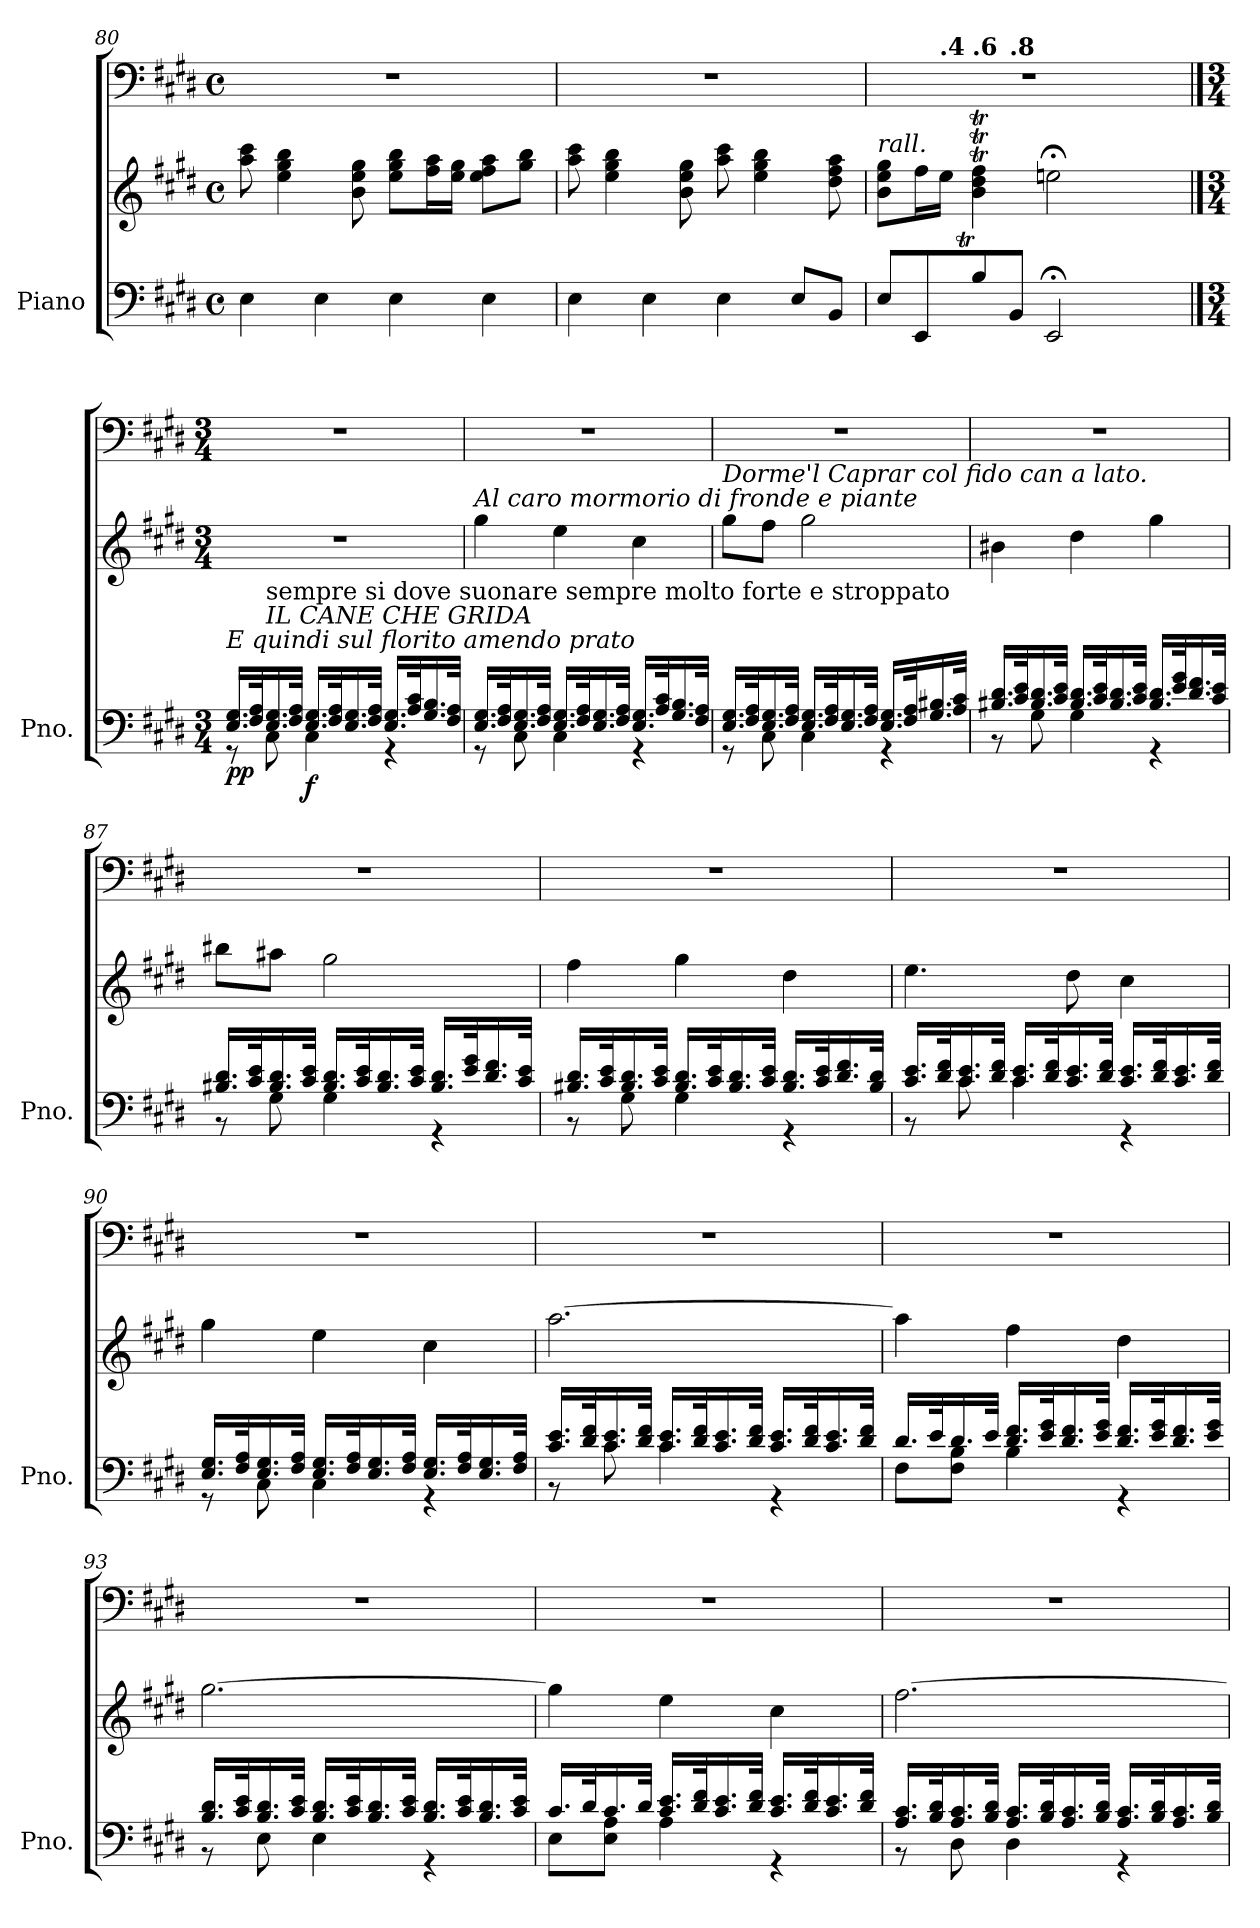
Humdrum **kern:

**kern	**kern	**kern	**dynam
*part1	*part1	*part1	*part1
*staff3	*staff2	*staff1	*staff1/2/3
*I"Piano	*	*	*
*I'Pno.	*	*	*
!!LO:LB:g=z
*clefF4	*clefG2	*clefF4	*
*k[f#c#g#d#]	*k[f#c#g#d#]	*k[f#c#g#d#]	*
*M4/4	*M4/4	*M4/4	*
*met(c)	*met(c)	*met(c)	*
=80	=80	=80	=80
*^	*	*	*
4E\	1ryy	8aa\ 8ccc#\	1r	.
.	.	4ee\ 4gg#\ 4bb\	.	.
4E\	.	.	.	.
.	.	8b\ 8ee\ 8gg#\	.	.
4E\	.	8ee\ 8gg#\ 8bb\L	.	.
.	.	16ff#\ 16aa\L	.	.
.	.	16ee\ 16gg#\JJ	.	.
4E\	.	8ee\ 8ff#\ 8aa\L	.	.
.	.	8gg#\ 8bb\J	.	.
=81	=81	=81	=81	=81
4E\	1ryy	8aa\ 8ccc#\	1r	.
.	.	4ee\ 4gg#\ 4bb\	.	.
4E\	.	.	.	.
.	.	8b\ 8ee\ 8gg#\	.	.
4E\	.	8aa\ 8ccc#\	.	.
.	.	4ee\ 4gg#\ 4bb\	.	.
8E/L	.	.	.	.
8BB/J	.	8dd#\ 8ff#\ 8aa\	.	.
=82	=82	=82	=82	=82
*	*	*	*MM96	*
*	*	*^	*	*
!	!	!LO:TX:a:i:t=rall.	!	!	!
*	*	*	*	*^	*
*	*	*	*	*	*^	*
*	*	*	*	*	*	*^	*
8E/L	1ryy	8b\ 8ee\ 8gg#\L	4ryy	1r	8.ryy	4ryy	4.ryy	.
*	*	*	*	*MM90	*	*	*	*
8EE/	.	16ff#\L	.	.	.	.	.	.
*	*	*	*	*MM84	*	*	*	*
!	!	!	!	!	!LO:TX:a:B:t=.4	!	!	!
.	.	16ee\JJ	.	.	2ryy	.	.	.
*	*	*	*	*MM77	*	*	*	*
!	!	!	!	!	!	!LO:TX:a:B:t=.6	!	!
8B/	.	4b\T 4dd#\T 4ff#\T	4ff#T\yy	.	.	2.ryy	.	.
*	*	*	*	*MM60	*	*	*	*
!	!	!	!	!	!	!	!LO:TX:a:B:t=.8	!
8BB/J	.	.	.	.	.	.	2ryy	.
*	*	*	*	*MM40	*	*	*	*
2EE;</	.	2ee;<\	2ryy	.	.	.	.	.
.	.	.	.	.	4ryy	.	.	.
.	.	.	.	.	.	.	8ryy	.
.	.	.	.	.	16ryy	.	.	.
*	*	*v	*v	*	*	*	*	*
*	*	*	*v	*v	*v	*v	*
!!LO:LB:g=z
==83	==83	==83	==83	==83
*M3/4	*	*M3/4	*M3/4	*
*	*	*^	*^	*
*	*	*	*	*	*^	*
*	*	*	*	*	*	*^	*
!	!	!	!	!LO:TX:a:B:t=Largo	!	!	!	!
!	!	!LO:TX:a:i:t=La Primavera (Spring) Movement 2	!	!	!	!	!	!
!	!	!LO:TX:a:i:t=MORMORIO DI PRONDE E PIANTE	!	!	!	!	!	!
!LO:TX:a:i:t=E quindi sul florito amendo prato	!	!	!	!	!	!	!	!
!	!	!	!	!	!	!	!	!LO:DY:b=3
*	*	*v	*v	*	*	*	*	*
*	*	*	*v	*v	*v	*v	*
16.E/ 16.G#/LL	8rGG	2.r	2.r	pp
32F#/ 32A/K	.	.	.	.
!LO:TX:a:i:t=IL CANE CHE GRIDA	!	!	!	!
!LO:TX:a:t=sempre      si dove suonare sempre molto forte e stroppato	!	!	!	!
16.E/ 16.G#/	8C#\	.	.	.
32F#/ 32A/JJk	.	.	.	.
!	!	!	!	!LO:DY:b=3
16.E/ 16.G#/LL	4C#\	.	.	f
32F#/ 32A/K	.	.	.	.
16.E/ 16.G#/	.	.	.	.
32F#/ 32A/JJk	.	.	.	.
16.E/ 16.G#/LL	4rGG	.	.	.
32A/ 32c#/K	.	.	.	.
16.G#/ 16.B/	.	.	.	.
32F#/ 32A/JJk	.	.	.	.
=84	=84	=84	=84	=84
!	!	!LO:TX:a:i:t=Al caro mormorio di fronde e piante	!	!
!	!	!	!	!LO:DY:b=3
!	!	!	!	!LO:DY:n=1:b=3
!	!	!	!	!LO:DY:n=2:b=3
!	!	!	!	!LO:DY:n=3:b=2
16.E/ 16.G#/LL	8rGG	4gg#\	2.r	other-dynamics pp other-dynamics mf
32F#/ 32A/K	.	.	.	.
16.E/ 16.G#/	8C#\	.	.	.
32F#/ 32A/JJk	.	.	.	.
16.E/ 16.G#/LL	4C#\	4ee\	.	.
32F#/ 32A/K	.	.	.	.
16.E/ 16.G#/	.	.	.	.
32F#/ 32A/JJk	.	.	.	.
16.E/ 16.G#/LL	4rGG	4cc#\	.	.
32A/ 32c#/K	.	.	.	.
16.G#/ 16.B/	.	.	.	.
32F#/ 32A/JJk	.	.	.	.
=85	=85	=85	=85	=85
!	!	!LO:TX:a:i:t=Dorme'l Caprar col fido can a lato.	!	!
16.E/ 16.G#/LL	8rGG	8gg#\L	2.r	.
32F#/ 32A/K	.	.	.	.
16.E/ 16.G#/	8C#\	8ff#\J	.	.
32F#/ 32A/JJk	.	.	.	.
16.E/ 16.G#/LL	4C#\	2gg#\	.	.
32F#/ 32A/K	.	.	.	.
16.E/ 16.G#/	.	.	.	.
32F#/ 32A/JJk	.	.	.	.
16.E/ 16.G#/LL	4rGG	.	.	.
32F#/ 32A/K	.	.	.	.
16.G#/ 16.B#X/	.	.	.	.
32A/ 32c#/JJk	.	.	.	.
!!LO:PB:g=z
=86	=86	=86	=86	=86
16.B#X/ 16.d#/LL	8r	4b#X\	2.r	.
32c#/ 32e/K	.	.	.	.
16.B#/ 16.d#/	8G#\	.	.	.
32c#/ 32e/JJk	.	.	.	.
16.B#/ 16.d#/LL	4G#\	4dd#\	.	.
32c#/ 32e/K	.	.	.	.
16.B#/ 16.d#/	.	.	.	.
32c#/ 32e/JJk	.	.	.	.
16.B#/ 16.d#/LL	4r	4gg#\	.	.
32e/ 32g#/K	.	.	.	.
16.d#/ 16.f#/	.	.	.	.
32c#/ 32e/JJk	.	.	.	.
=87	=87	=87	=87	=87
16.B#X/ 16.d#/LL	8r	8bb#X\L	2.r	.
32c#/ 32e/K	.	.	.	.
16.B#/ 16.d#/	8G#\	8aa#X\J	.	.
32c#/ 32e/JJk	.	.	.	.
16.B#/ 16.d#/LL	4G#\	2gg#\	.	.
32c#/ 32e/K	.	.	.	.
16.B#/ 16.d#/	.	.	.	.
32c#/ 32e/JJk	.	.	.	.
16.B#/ 16.d#/LL	4r	.	.	.
32e/ 32g#/K	.	.	.	.
16.d#/ 16.f#/	.	.	.	.
32c#/ 32e/JJk	.	.	.	.
!!LO:LB:g=z
=88	=88	=88	=88	=88
16.B#X/ 16.d#/LL	8r	4ff#\	2.r	.
32c#/ 32e/K	.	.	.	.
16.B#/ 16.d#/	8G#\	.	.	.
32c#/ 32e/JJk	.	.	.	.
16.B#/ 16.d#/LL	4G#\	4gg#\	.	.
32c#/ 32e/K	.	.	.	.
16.B#/ 16.d#/	.	.	.	.
32c#/ 32e/JJk	.	.	.	.
16.B#/ 16.d#/LL	4r	4dd#\	.	.
32c#/ 32e/K	.	.	.	.
16.d#/ 16.f#/	.	.	.	.
32B#/ 32d#/JJk	.	.	.	.
!!LO:LB:g=z
=89	=89	=89	=89	=89
16.c#/ 16.e/LL	8r	4.ee\	2.r	.
32d#/ 32f#/K	.	.	.	.
16.c#/ 16.e/	8c#\	.	.	.
32d#/ 32f#/JJk	.	.	.	.
16.c#/ 16.e/LL	4c#\	.	.	.
32d#/ 32f#/K	.	.	.	.
16.c#/ 16.e/	.	8dd#\	.	.
32d#/ 32f#/JJk	.	.	.	.
16.c#/ 16.e/LL	4r	4cc#\	.	.
32d#/ 32f#/K	.	.	.	.
16.c#/ 16.e/	.	.	.	.
32d#/ 32f#/JJk	.	.	.	.
=90	=90	=90	=90	=90
16.E/ 16.G#/LL	8rGG	4gg#\	2.r	.
32F#/ 32A/K	.	.	.	.
16.E/ 16.G#/	8C#\	.	.	.
32F#/ 32A/JJk	.	.	.	.
16.E/ 16.G#/LL	4C#\	4ee\	.	.
32F#/ 32A/K	.	.	.	.
16.E/ 16.G#/	.	.	.	.
32F#/ 32A/JJk	.	.	.	.
16.E/ 16.G#/LL	4rGG	4cc#\	.	.
32F#/ 32A/K	.	.	.	.
16.E/ 16.G#/	.	.	.	.
32F#/ 32A/JJk	.	.	.	.
!!LO:PB:g=z
=91	=91	=91	=91	=91
16.c#/ 16.e/LL	8r	[2.aa\	2.r	.
32d#/ 32f#/K	.	.	.	.
16.c#/ 16.e/	8c#\	.	.	.
32d#/ 32f#/JJk	.	.	.	.
16.c#/ 16.e/LL	4c#\	.	.	.
32d#/ 32f#/K	.	.	.	.
16.c#/ 16.e/	.	.	.	.
32d#/ 32f#/JJk	.	.	.	.
16.c#/ 16.e/LL	4r	.	.	.
32d#/ 32f#/K	.	.	.	.
16.c#/ 16.e/	.	.	.	.
32d#/ 32f#/JJk	.	.	.	.
=92	=92	=92	=92	=92
16.d#/LL	8F#\L	4aa\]	2.r	.
32e/K	.	.	.	.
16.d#/	8F#\ 8B\J	.	.	.
32e/JJk	.	.	.	.
16.d#/ 16.f#/LL	4B\	4ff#\	.	.
32e/ 32g#/K	.	.	.	.
16.d#/ 16.f#/	.	.	.	.
32e/ 32g#/JJk	.	.	.	.
16.d#/ 16.f#/LL	4r	4dd#\	.	.
32e/ 32g#/K	.	.	.	.
16.d#/ 16.f#/	.	.	.	.
32e/ 32g#/JJk	.	.	.	.
!!LO:LB:g=z
=93	=93	=93	=93	=93
16.B/ 16.d#/LL	8r	[2.gg#\	2.r	.
32c#/ 32e/K	.	.	.	.
16.B/ 16.d#/	8E\	.	.	.
32c#/ 32e/JJk	.	.	.	.
16.B/ 16.d#/LL	4E\	.	.	.
32c#/ 32e/K	.	.	.	.
16.B/ 16.d#/	.	.	.	.
32c#/ 32e/JJk	.	.	.	.
16.B/ 16.d#/LL	4r	.	.	.
32c#/ 32e/K	.	.	.	.
16.B/ 16.d#/	.	.	.	.
32c#/ 32e/JJk	.	.	.	.
=94	=94	=94	=94	=94
16.c#/LL	8E\L	4gg#\]	2.r	.
32d#/K	.	.	.	.
16.c#/	8E\ 8A\J	.	.	.
32d#/JJk	.	.	.	.
16.c#/ 16.e/LL	4A\	4ee\	.	.
32d#/ 32f#/K	.	.	.	.
16.c#/ 16.e/	.	.	.	.
32d#/ 32f#/JJk	.	.	.	.
16.c#/ 16.e/LL	4r	4cc#\	.	.
32d#/ 32f#/K	.	.	.	.
16.c#/ 16.e/	.	.	.	.
32d#/ 32f#/JJk	.	.	.	.
!!LO:LB:g=z
=95	=95	=95	=95	=95
16.A/ 16.c#/LL	8r	[2.ff#\	2.r	.
32B/ 32d#/K	.	.	.	.
16.A/ 16.c#/	8D#\	.	.	.
32B/ 32d#/JJk	.	.	.	.
16.A/ 16.c#/LL	4D#\	.	.	.
32B/ 32d#/K	.	.	.	.
16.A/ 16.c#/	.	.	.	.
32B/ 32d#/JJk	.	.	.	.
16.A/ 16.c#/LL	4r	.	.	.
32B/ 32d#/K	.	.	.	.
16.A/ 16.c#/	.	.	.	.
32B/ 32d#/JJk	.	.	.	.
*v	*v	*	*	*
=	=	=	=
*-	*-	*-	*-
